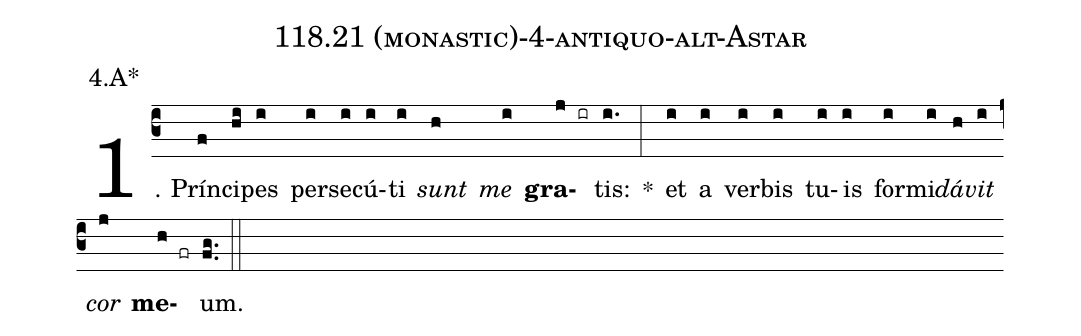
name: 118.21 (monastic)-4-antiquo-alt-Astar;
annotation: 4.A*;
%%
(c3)1. Prín(f)ci(hi)pes(i) per(i)se(i)cú(i)ti(i) <i>sunt</i>(h) <i>me</i>(i) <b>gra</b>(j ir)tis:(i.) *(:) et(i) a(i) ver(i)bis(i) tu(i)is(i) for(i)mi(i)<i>dá</i>(h)<i>vit</i>(i) <i>cor</i>(j) <b>me</b>(h fr)um.(fg..) (::)
